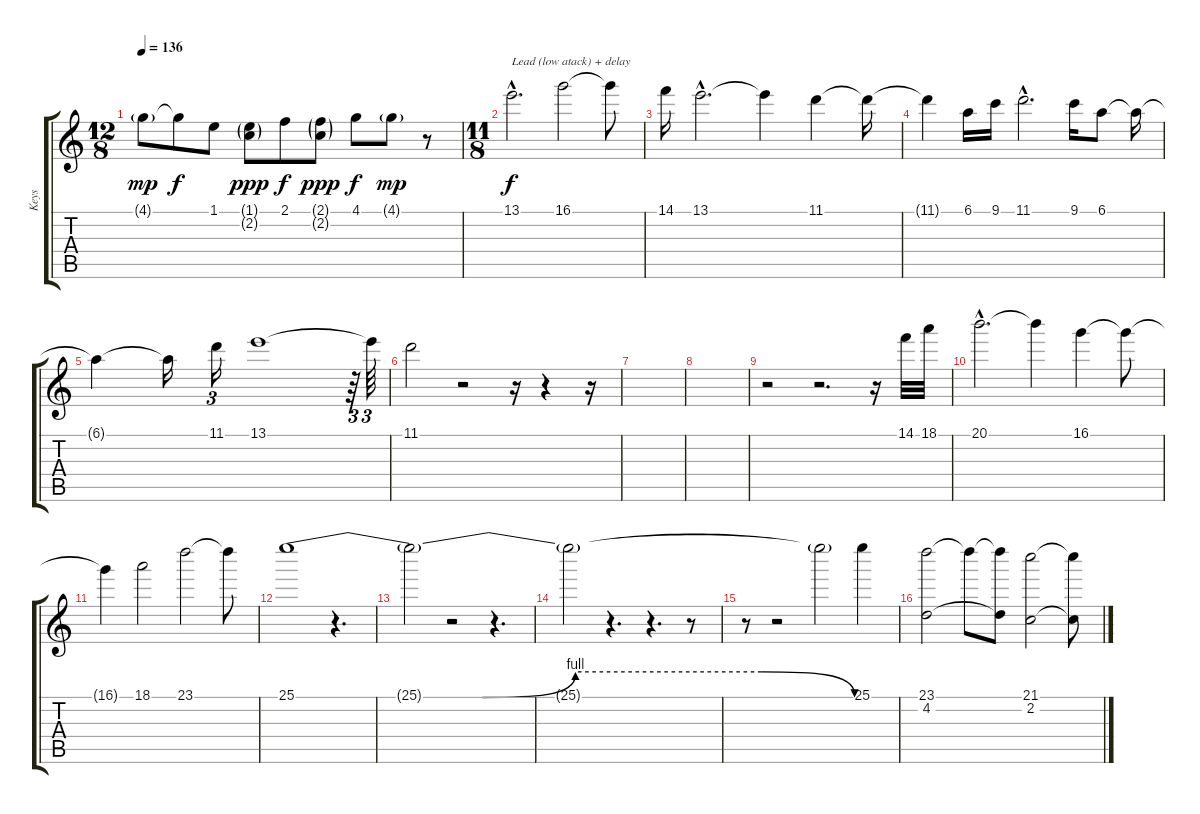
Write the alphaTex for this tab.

\track ("Keys" "Keys") {instrument acousticguitarnylon}
\staff {score tabs}
\tuning (Eb4 Bb3 Gb3 Db3 Ab2 Eb2) {hide}
\ts (12 8)
\tempo 136
\clef g2
\ks c
4.1{g}.8{dy mp} 4.1{t}.8{dy f} 1.1.8 (1.1{g} 2.2{g}).8{dy ppp} 2.1.8{dy f} (2.1{g} 2.2{g}).8{dy ppp} 4.1.8{dy f} 4.1{g}.8{dy mp} r.8 |
\ts (11 8)
13.1{hac}.2{d txt "Lead (low atack) + delay" dy f instrument lead8bassandlead} 16.1.2 16.1{t}.8 |
14.1.16 13.1{hac}.2{d} 13.1{t}.4 11.1.4 11.1{t}.16 |
11.1{t}.4 6.1.16 9.1.16 11.1{hac}.2{d} 9.1.16 6.1.8 6.1{t}.16 |
6.1{t}.4 6.1{t}.16 11.1.16{tu (3 2)} 13.1.1 r.64{tu (3 2)} 13.1{t}.64{tu (3 2)} |
11.1.2 r.2 r.16 r.4 r.16 |
|
|
r.2 r.2{d} r.16 14.1.32 18.1.32 |
20.1{hac}.2{d} 20.1{t}.4 16.1.4 16.1{t}.8 |
16.1{t}.4 18.1.2 23.1.2 23.1{t}.8 |
25.1{be (custom 0 0 20 0 30 4 50 4 60 0)}.1 r.4{d} |
25.1{t}.2 r.2 r.4{d} |
25.1{t}.2 r.4{d} r.4{d} r.8 |
r.8 r.2 25.1{t}.2 25.1.4 |
(23.1 4.2).2 23.1{t}.8 (23.1{t} 4.2{t}).8 (21.1 2.2).2 (21.1{t} 2.2{t}).8
